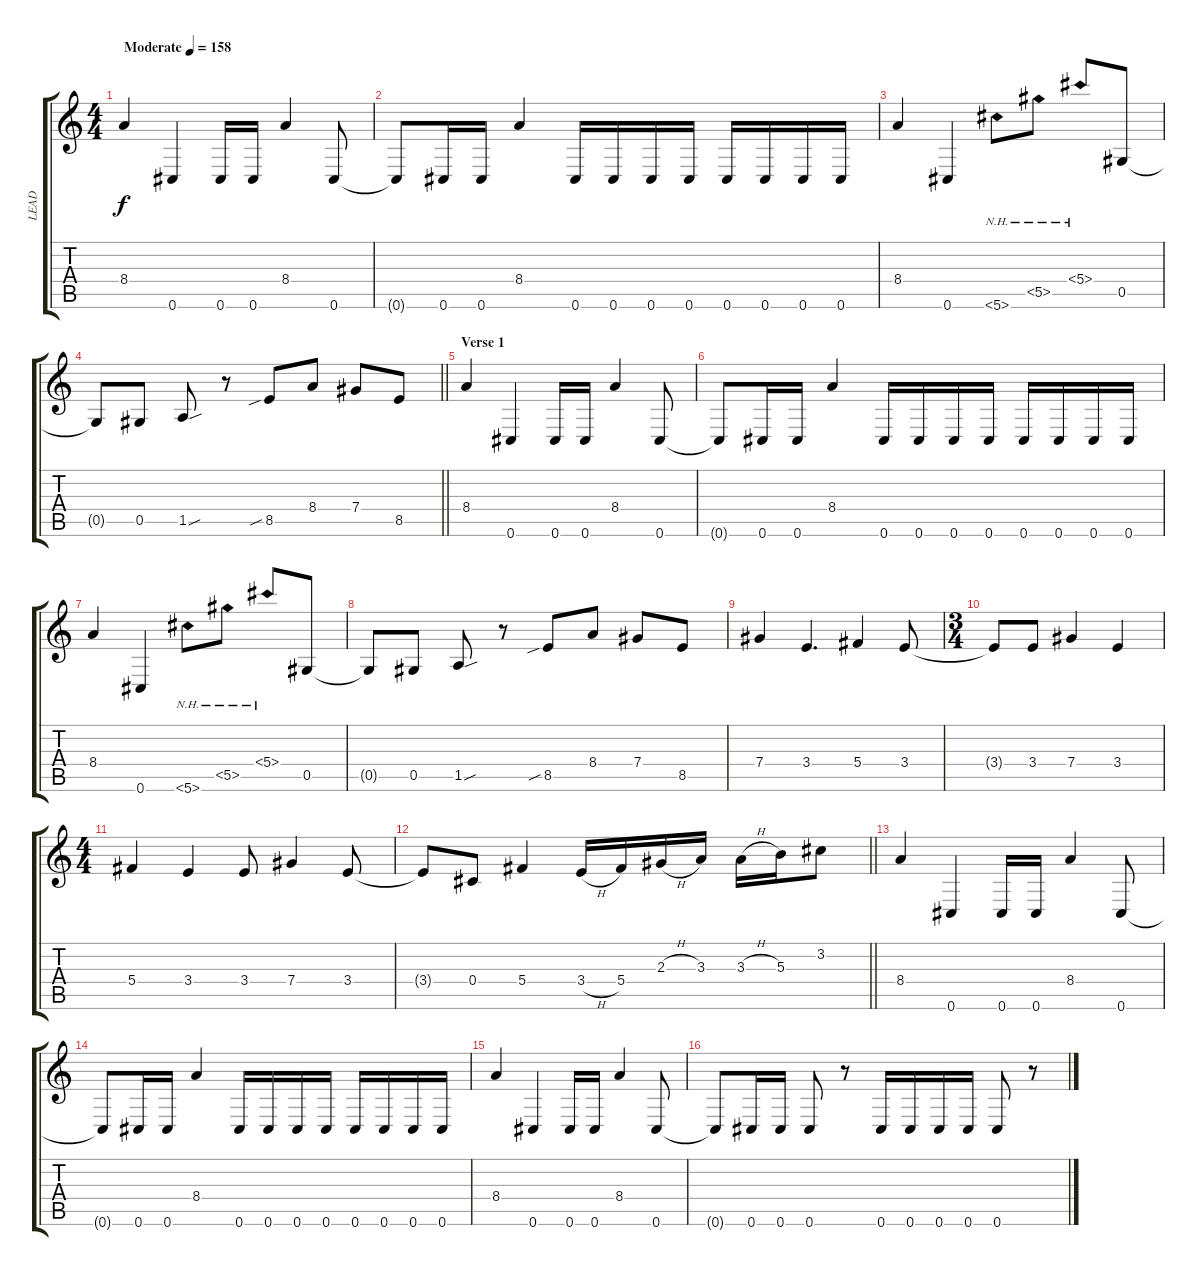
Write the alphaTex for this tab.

\track ("LEAD" "LEAD") {instrument distortionguitar}
\staff {score tabs}
\tuning (Eb4 Bb3 Gb3 Db3 Ab2 Db2) {hide}
\ts (4 4)
\tempo (158 "Moderate")
\clef g2
\ks c
8.4.4{dy f instrument distortionguitar} 0.6.4 0.6.16 0.6.16 8.4.4 0.6.8 |
0.6{t}.8 0.6.16 0.6.16 8.4.4 0.6.16 0.6.16 0.6.16 0.6.16 0.6.16 0.6.16 0.6.16 0.6.16 |
8.4.4 0.6.4 5.6{nh}.8 5.5{nh}.8 5.4{nh}.8 0.5.8 |
\barLineRight lightlight
0.5{t}.8 0.5.8 1.5{sou}.8 r.8 8.5{sib}.8 8.4.8 7.4.8 8.5.8 |
\section ("" "Verse 1")
8.4.4 0.6.4 0.6.16 0.6.16 8.4.4 0.6.8 |
0.6{t}.8 0.6.16 0.6.16 8.4.4 0.6.16 0.6.16 0.6.16 0.6.16 0.6.16 0.6.16 0.6.16 0.6.16 |
8.4.4 0.6.4 5.6{nh}.8 5.5{nh}.8 5.4{nh}.8 0.5.8 |
0.5{t}.8 0.5.8 1.5{sou}.8 r.8 8.5{sib}.8 8.4.8 7.4.8 8.5.8 |
7.4.4 3.4.4{d} 5.4.4 3.4.8 |
\ts (3 4)
3.4{t}.8 3.4.8 7.4.4 3.4.4 |
\ts (4 4)
5.4.4 3.4.4 3.4.8 7.4.4 3.4.8 |
\barLineRight lightlight
3.4{t}.8 0.4.8 5.4.4 3.4{h}.16 5.4.16 2.3{h}.16 3.3.16 3.3{h}.16 5.3.16 3.2.8 |
\section ("" "")
8.4.4 0.6.4 0.6.16 0.6.16 8.4.4 0.6.8 |
0.6{t}.8 0.6.16 0.6.16 8.4.4 0.6.16 0.6.16 0.6.16 0.6.16 0.6.16 0.6.16 0.6.16 0.6.16 |
8.4.4 0.6.4 0.6.16 0.6.16 8.4.4 0.6.8 |
0.6{t}.8 0.6.16 0.6.16 0.6.8 r.8 0.6.16 0.6.16 0.6.16 0.6.16 0.6.8 r.8
